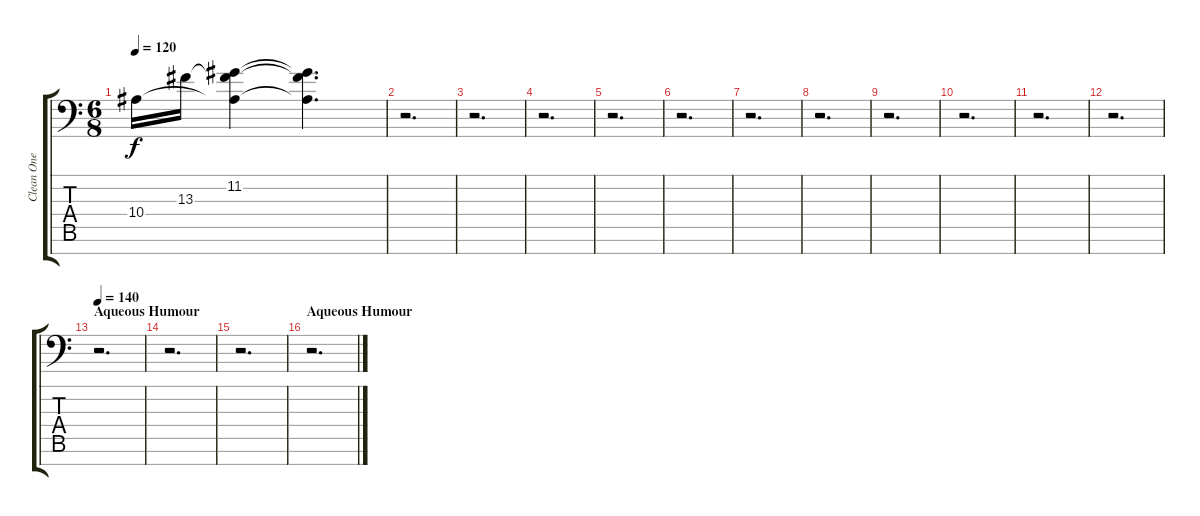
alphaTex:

\track ("Clean One Boost/Effects" "Clean One ") {instrument fx7echoes}
\staff {score tabs}
\tuning (D4 A3 F3 C3 G2 D2 A1) {hide}
\ts (6 8)
\tempo 120
\clef f4
\ks c
10.4.16{dy f} 13.3.16 (11.2 13.3{t} 10.4{t}).4 (11.2{t} 13.3{t} 10.4{t}).4{d} |
r.2{d} |
r.2{d} |
r.2{d} |
r.2{d} |
r.2{d} |
r.2{d} |
r.2{d} |
r.2{d} |
r.2{d} |
r.2{d} |
r.2{d} |
\section ("" "Aqueous Humour")
\tempo 140
r.2{d} |
r.2{d} |
r.2{d} |
\section ("" "Aqueous Humour")
r.2{d}
